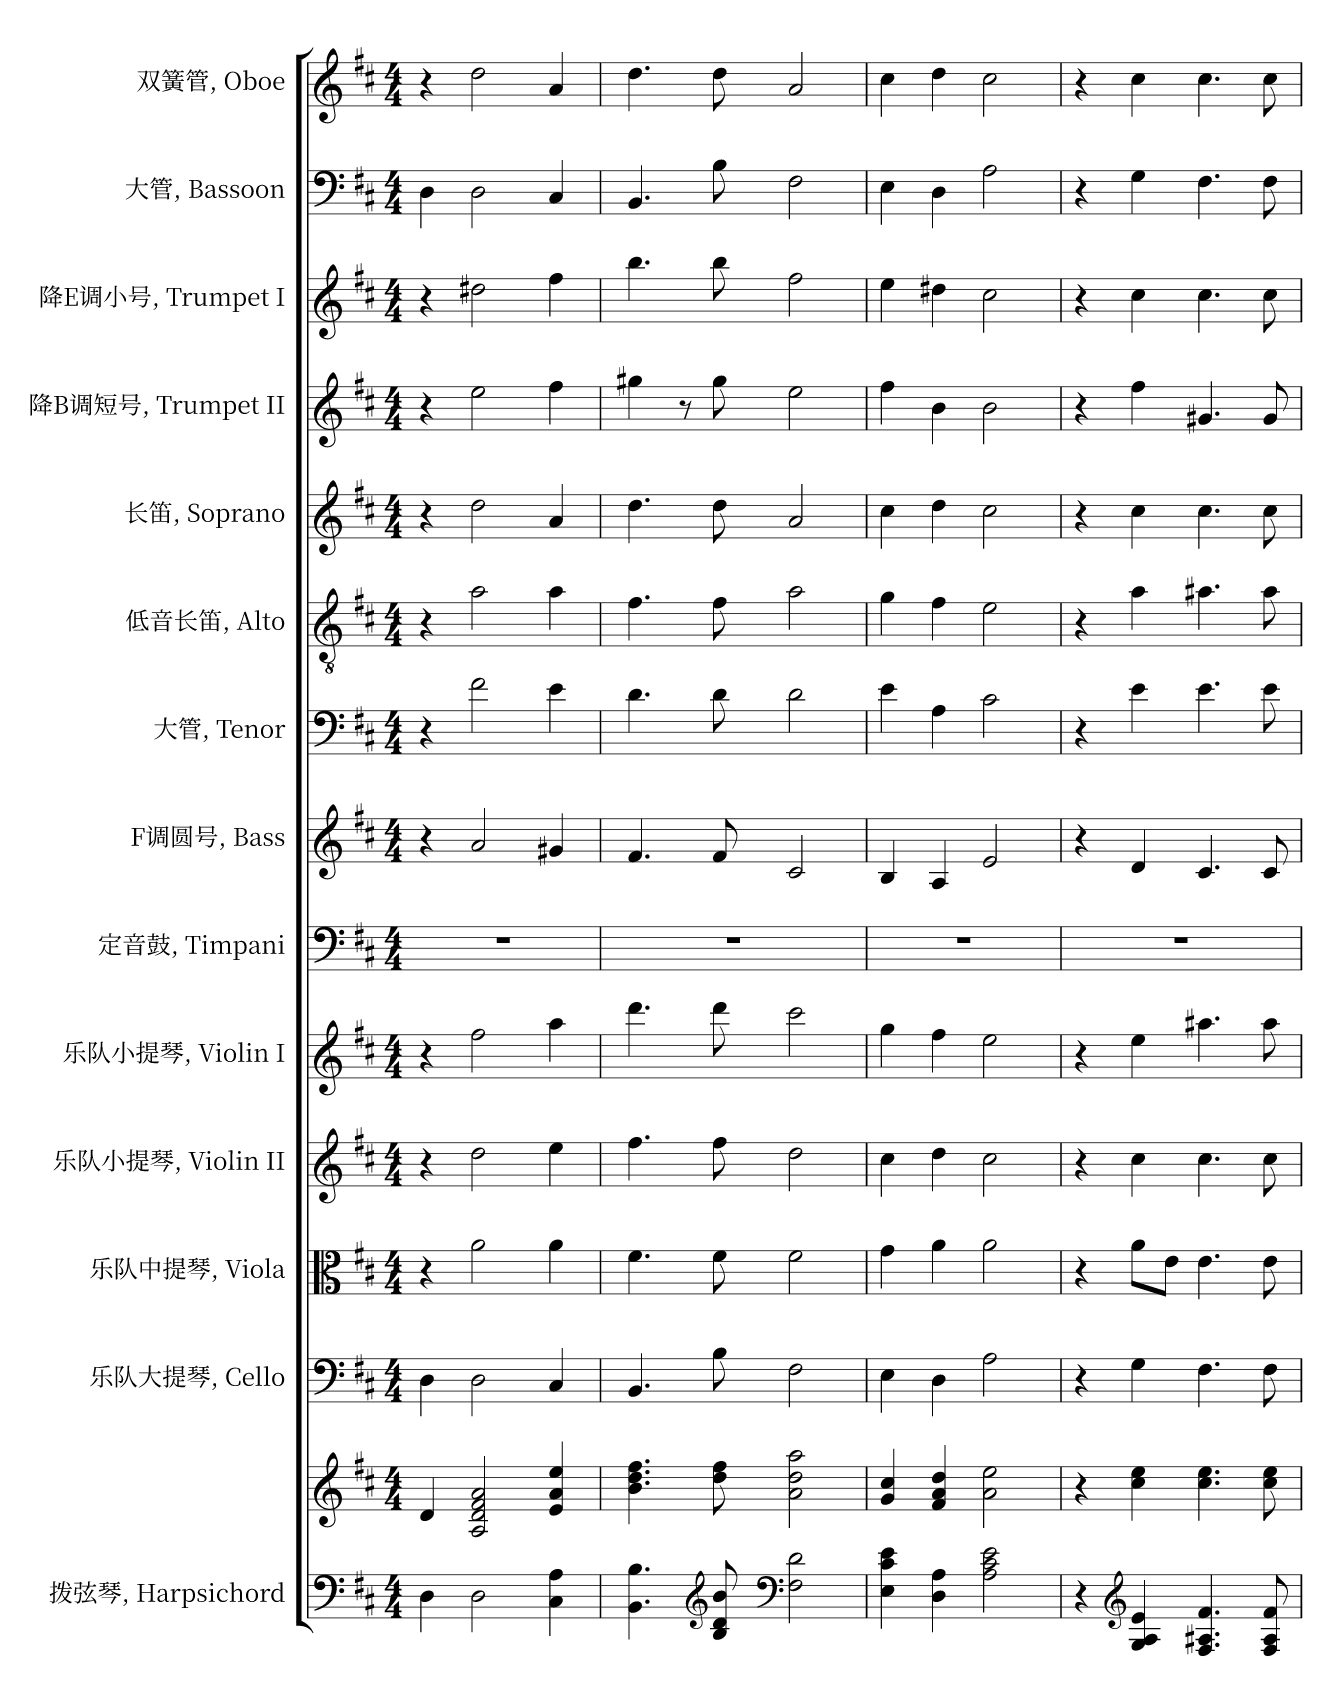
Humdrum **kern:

**kern	**kern	**kern	**kern	**kern	**kern	**kern	**kern	**kern	**kern	**kern	**kern	**kern	**kern	**kern
*part14	*part14	*part13	*part12	*part11	*part10	*part9	*part8	*part7	*part6	*part5	*part4	*part3	*part2	*part1
*staff15	*staff14	*staff13	*staff12	*staff11	*staff10	*staff9	*staff8	*staff7	*staff6	*staff5	*staff4	*staff3	*staff2	*staff1
*I"拨弦琴, Harpsichord	*	*I"乐队大提琴, Cello	*I"乐队中提琴, Viola	*I"乐队小提琴, Violin II	*I"乐队小提琴, Violin I	*I"定音鼓, Timpani	*I"F调圆号, Bass	*I"大管, Tenor	*I"低音长笛, Alto	*I"长笛, Soprano	*I"降B调短号, Trumpet II	*I"降E调小号, Trumpet I	*I"大管, Bassoon	*I"双簧管, Oboe
*I'Hch.	*	*	*	*	*	*I'Timp.	*	*	*	*	*	*I'E♭ Tpt.	*I'Bsn.	*I'Ob.
*clefF4	*clefG2	*clefF4	*clefC3	*clefG2	*clefG2	*clefF4	*clefG2	*clefF4	*clefGv2	*clefG2	*clefG2	*clefG2	*clefF4	*clefG2
*	*	*	*	*	*	*	*ITrd4c7	*	*	*	*ITrd1c2	*ITrd-2c-3	*	*
*k[f#c#]	*k[f#c#]	*k[f#c#]	*k[f#c#]	*k[f#c#]	*k[f#c#]	*k[f#c#]	*k[f#]	*k[f#c#]	*k[f#c#]	*k[f#c#]	*k[]	*k[b-]	*k[f#c#]	*k[f#c#]
*M4/4	*M4/4	*M4/4	*M4/4	*M4/4	*M4/4	*M4/4	*M4/4	*M4/4	*M4/4	*M4/4	*M4/4	*M4/4	*M4/4	*M4/4
*MM50	*MM50	*MM50	*MM50	*MM50	*MM50	*MM50	*MM50	*MM50	*MM50	*MM50	*MM50	*MM50	*MM50	*MM50
=1	=1	=1	=1	=1	=1	=1	=1	=1	=1	=1	=1	=1	=1	=1
4D\	4d/	4D\	4r	4r	4r	1r	4r	4r	4r	4r	4r	4r	4D\	4r
2D\	2A/ 2d/ 2f#/ 2a/	2D\	2a\	2dd\	2ff#\	.	2d/	2f#\	2a\	2dd\	2dd\	2ff#X\	2D\	2dd\
4C#\ 4A\	4e/ 4a/ 4ee/	4C#/	4a\	4ee\	4aa\	.	4c#X/	4e\	4a\	4a/	4ee\	4aa\	4C#/	4a/
=2	=2	=2	=2	=2	=2	=2	=2	=2	=2	=2	=2	=2	=2	=2
4.BB\ 4.B\	4.b\ 4.dd\ 4.ff#\	4.BB/	4.f#\	4.ff#\	4.ddd\	1r	4.B/	4.d\	4.f#\	4.dd\	4ff#X\	4.ddd\	4.BB/	4.dd\
.	.	.	.	.	.	.	.	.	.	.	8r	.	.	.
*clefG2	*	*	*	*	*	*	*	*	*	*	*	*	*	*
8B/ 8d/ 8b/	8dd\ 8ff#\	8B\	8f#\	8ff#\	8ddd\	.	8B/	8d\	8f#\	8dd\	8ff#\	8ddd\	8B\	8dd\
*clefF4	*	*	*	*	*	*	*	*	*	*	*	*	*	*
2F#\ 2d\	2a\ 2dd\ 2aa\	2F#\	2f#\	2dd\	2ccc#\	.	2F#/	2d\	2a\	2a/	2dd\	2aa\	2F#\	2a/
=3	=3	=3	=3	=3	=3	=3	=3	=3	=3	=3	=3	=3	=3	=3
4E\ 4c#\ 4e\	4g/ 4cc#/	4E\	4g\	4cc#\	4gg\	1r	4E/	4e\	4g\	4cc#\	4ee\	4gg\	4E\	4cc#\
4D\ 4A\	4f#/ 4a/ 4dd/	4D\	4a\	4dd\	4ff#\	.	4D/	4A\	4f#\	4dd\	4a\	4ff#X\	4D\	4dd\
2A\ 2c#\ 2e\	2a\ 2ee\	2A\	2a\	2cc#\	2ee\	.	2A/	2c#\	2e\	2cc#\	2a\	2ee\	2A\	2cc#\
=4	=4	=4	=4	=4	=4	=4	=4	=4	=4	=4	=4	=4	=4	=4
4r	4r	4r	4r	4r	4r	1r	4r	4r	4r	4r	4r	4r	4r	4r
*clefG2	*	*	*	*	*	*	*	*	*	*	*	*	*	*
4G/ 4A/ 4e/	4cc#\ 4ee\	4G\	8a\L	4cc#\	4ee\	.	4G/	4e\	4a\	4cc#\	4ee\	4ee\	4G\	4cc#\
.	.	.	8e\J	.	.	.	.	.	.	.	.	.	.	.
4.F#/ 4.A#X/ 4.f#/	4.cc#\ 4.ee\	4.F#\	4.e\	4.cc#\	4.aa#X\	.	4.F#/	4.e\	4.a#X\	4.cc#\	4.f#X/	4.ee\	4.F#\	4.cc#\
8F#/ 8A#/ 8f#/	8cc#\ 8ee\	8F#\	8e\	8cc#\	8aa#\	.	8F#/	8e\	8a#\	8cc#\	8f#/	8ee\	8F#\	8cc#\
=	=	=	=	=	=	=	=	=	=	=	=	=	=	=
*-	*-	*-	*-	*-	*-	*-	*-	*-	*-	*-	*-	*-	*-	*-
